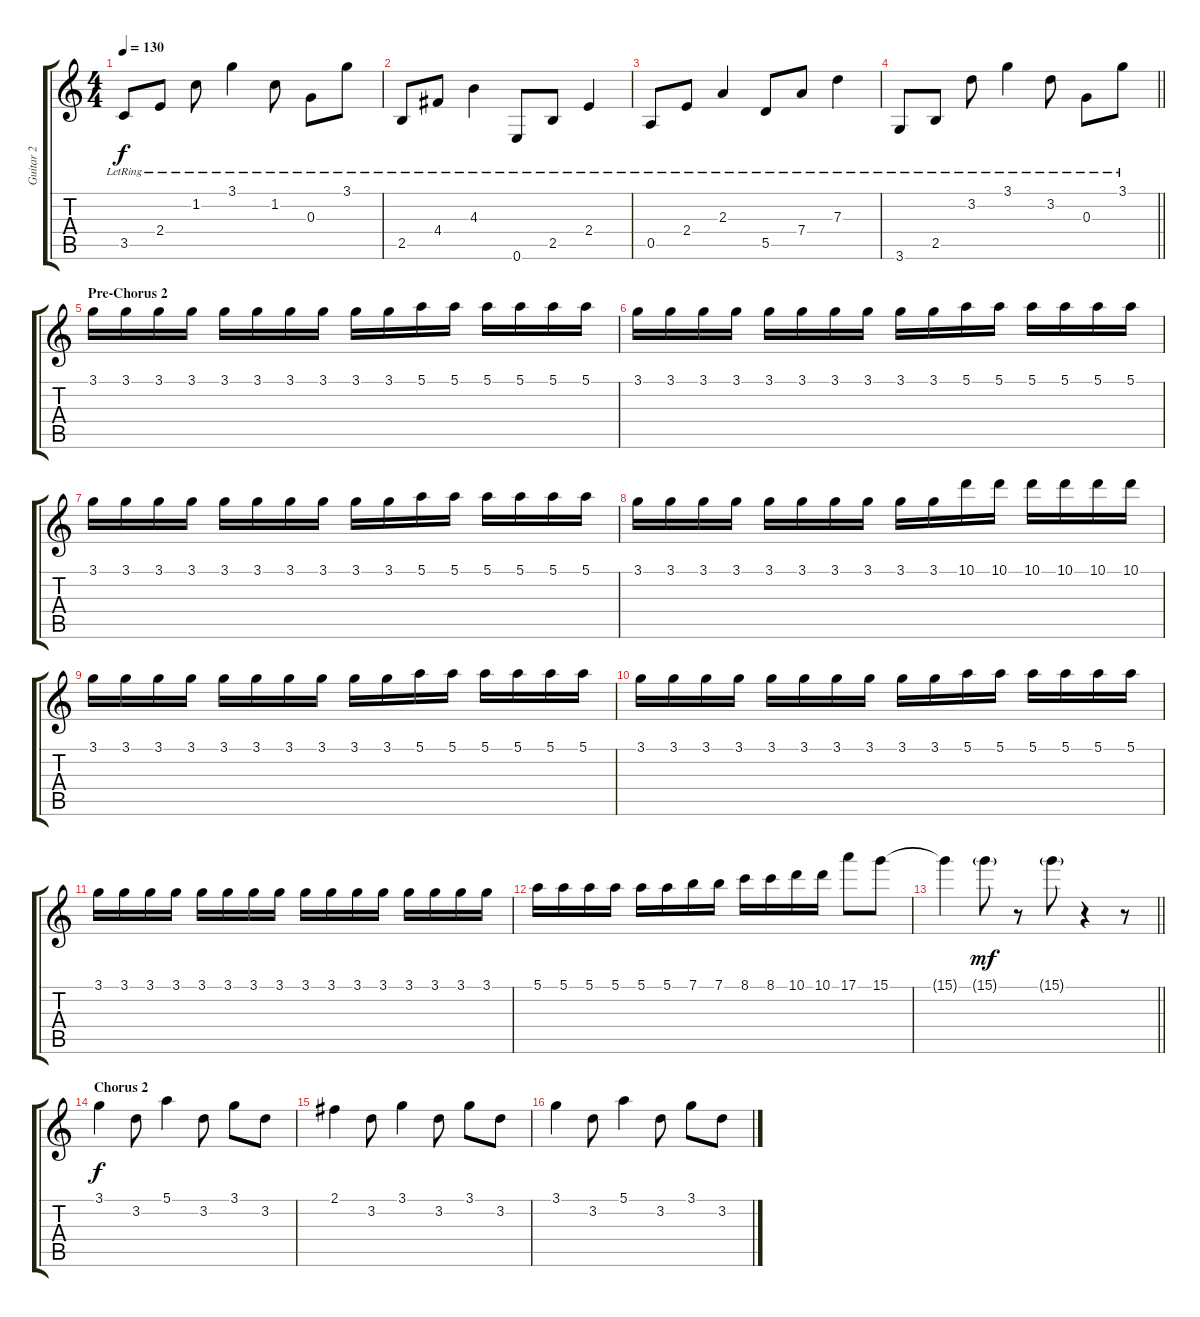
\track ("Guitar 2" "Guitar 2") {instrument electricguitarclean}
\staff {score tabs}
\tuning (E4 B3 G3 D3 A2 E2) {hide}
\ts (4 4)
\tempo 130
\clef g2
\ks c
3.5{lr}.8{dy f} 2.4{lr}.8 1.2{lr}.8 3.1{lr}.4 1.2{lr}.8 0.3{lr}.8 3.1{lr}.8 |
2.5{lr}.8 4.4{lr}.8 4.3{lr}.4 0.6{lr}.8 2.5{lr}.8 2.4{lr}.4 |
0.5{lr}.8 2.4{lr}.8 2.3{lr}.4 5.5{lr}.8 7.4{lr}.8 7.3{lr}.4 |
\barLineRight lightlight
3.6{lr}.8 2.5{lr}.8 3.2{lr}.8 3.1{lr}.4 3.2{lr}.8 0.3{lr}.8 3.1{lr}.8 |
\section ("" "Pre-Chorus 2")
3.1.16 3.1.16 3.1.16 3.1.16 3.1.16 3.1.16 3.1.16 3.1.16 3.1.16 3.1.16 5.1.16 5.1.16 5.1.16 5.1.16 5.1.16 5.1.16 |
3.1.16 3.1.16 3.1.16 3.1.16 3.1.16 3.1.16 3.1.16 3.1.16 3.1.16 3.1.16 5.1.16 5.1.16 5.1.16 5.1.16 5.1.16 5.1.16 |
3.1.16 3.1.16 3.1.16 3.1.16 3.1.16 3.1.16 3.1.16 3.1.16 3.1.16 3.1.16 5.1.16 5.1.16 5.1.16 5.1.16 5.1.16 5.1.16 |
3.1.16 3.1.16 3.1.16 3.1.16 3.1.16 3.1.16 3.1.16 3.1.16 3.1.16 3.1.16 10.1.16 10.1.16 10.1.16 10.1.16 10.1.16 10.1.16 |
3.1.16 3.1.16 3.1.16 3.1.16 3.1.16 3.1.16 3.1.16 3.1.16 3.1.16 3.1.16 5.1.16 5.1.16 5.1.16 5.1.16 5.1.16 5.1.16 |
3.1.16 3.1.16 3.1.16 3.1.16 3.1.16 3.1.16 3.1.16 3.1.16 3.1.16 3.1.16 5.1.16 5.1.16 5.1.16 5.1.16 5.1.16 5.1.16 |
3.1.16 3.1.16 3.1.16 3.1.16 3.1.16 3.1.16 3.1.16 3.1.16 3.1.16 3.1.16 3.1.16 3.1.16 3.1.16 3.1.16 3.1.16 3.1.16 |
5.1.16 5.1.16 5.1.16 5.1.16 5.1.16 5.1.16 7.1.16 7.1.16 8.1.16 8.1.16 10.1.16 10.1.16 17.1.8 15.1.8 |
\barLineRight lightlight
15.1{t}.4 15.1{g}.8{dy mf} r.8 15.1{g}.8 r.4 r.8 |
\section ("" "Chorus 2")
3.1.4{dy f} 3.2.8 5.1.4 3.2.8 3.1.8 3.2.8 |
2.1.4 3.2.8 3.1.4 3.2.8 3.1.8 3.2.8 |
3.1.4 3.2.8 5.1.4 3.2.8 3.1.8 3.2.8
